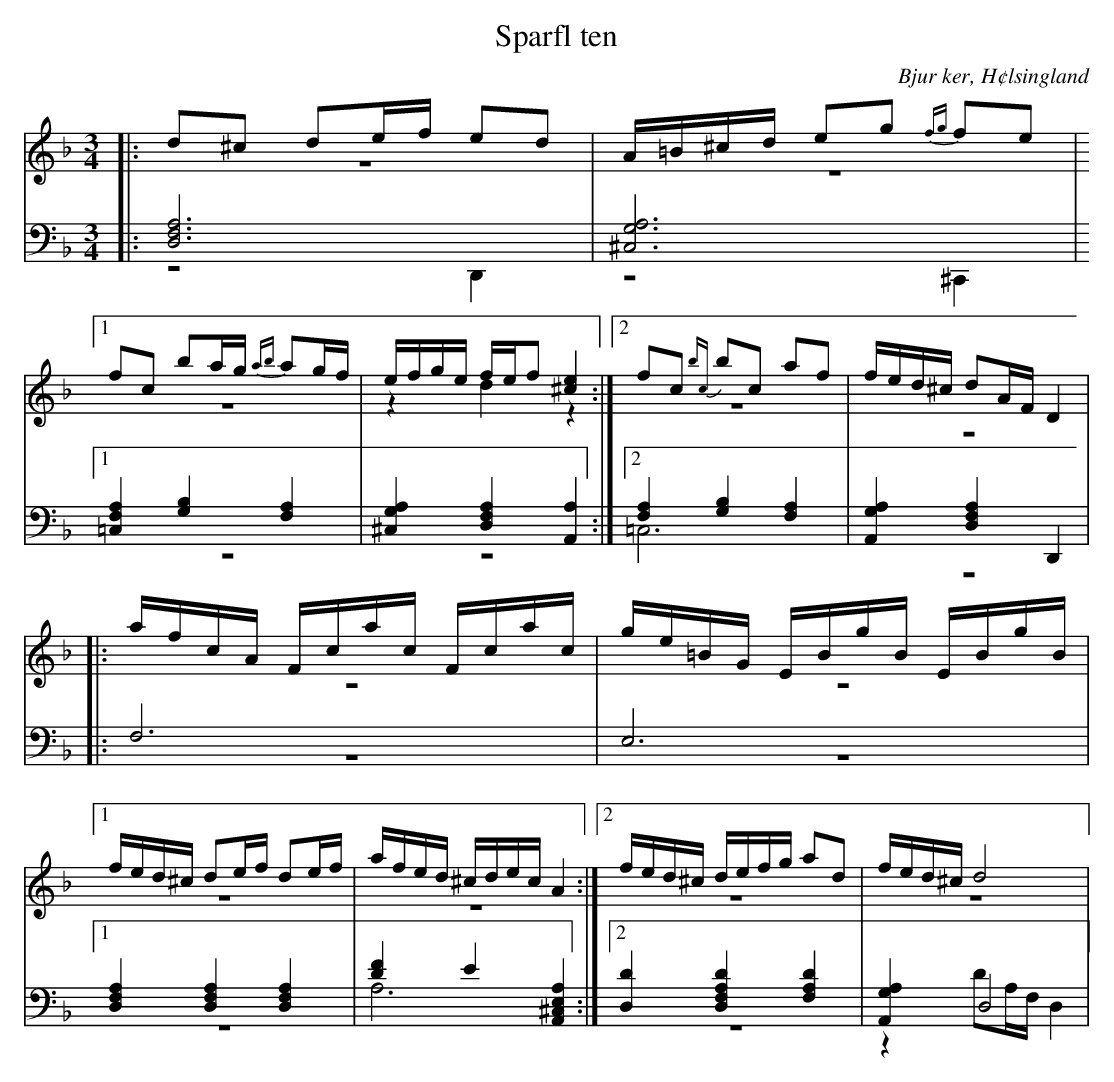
X:1
T: Sparfl ten
O: Bjur ker, H¢lsingland
M: 3/4
L: 1/8
K: Dm
V:1
V:2 merge
V:3
V:4 merge
V:1
|:d^c de/f/ ed|A/=B/^c/d/ eg {fg}fe|1 fc ba/g/ {ab}ag/f/| e/f/g/e/ f/e/f [^c2e2]:|2 fc {bc}bc af|f/e/d/^c/ dA/F/ D2|
|:a/f/c/A/  F/c/a/c/ F/c/a/c/|g/e/=B/G/  E/B/g/B/  E/B/g/B/|1 f/e/d/^c/ de/f/ de/f/|a/f/e/d/ ^c/d/e/c/ A2:|2 f/e/d/^c/ d/e/f/g/ ad|f/e/d/^c/ d4|
V:2
|:z6|z6|1 z6|z2 d2 z2:|2 z6|z6|
|:z6|z6|1 z6|z6:|2 z6|z6|
V:3 clef=bass
|:[D,6F,6A,6]|[^C,6G,6A,6]|1 [=C,2F,2A,2] [G,2B,2] [F,2A,2]|[^C,2G,2A,2] [D,2F,2A,2] [A,,2A,2]:|2 [F,2A,2] [G,2B,2] [F,2A,2]|[A,,2G,2A,2] [D,2F,2A,2] D,,2|
|:F,6|E,6|1 [D,2F,2A,2] [D,2F,2A,2] [D,2F,2A,2]|[D2F2] E2 [A,,2^C,2E,2A,2]:|2 [D,2D2] [D,2F,2A,2D2] [F,2A,2D2]|[A,,2G,2A,2] D,4|
V:4 clef=bass
|:z4 D,,2|z4 ^C,,2|1 z6|z6:|2 =C,6|z6|
|:z6|z6|1 z6|A,6:|2 z6|z2 DA,/F,/ D,2|
